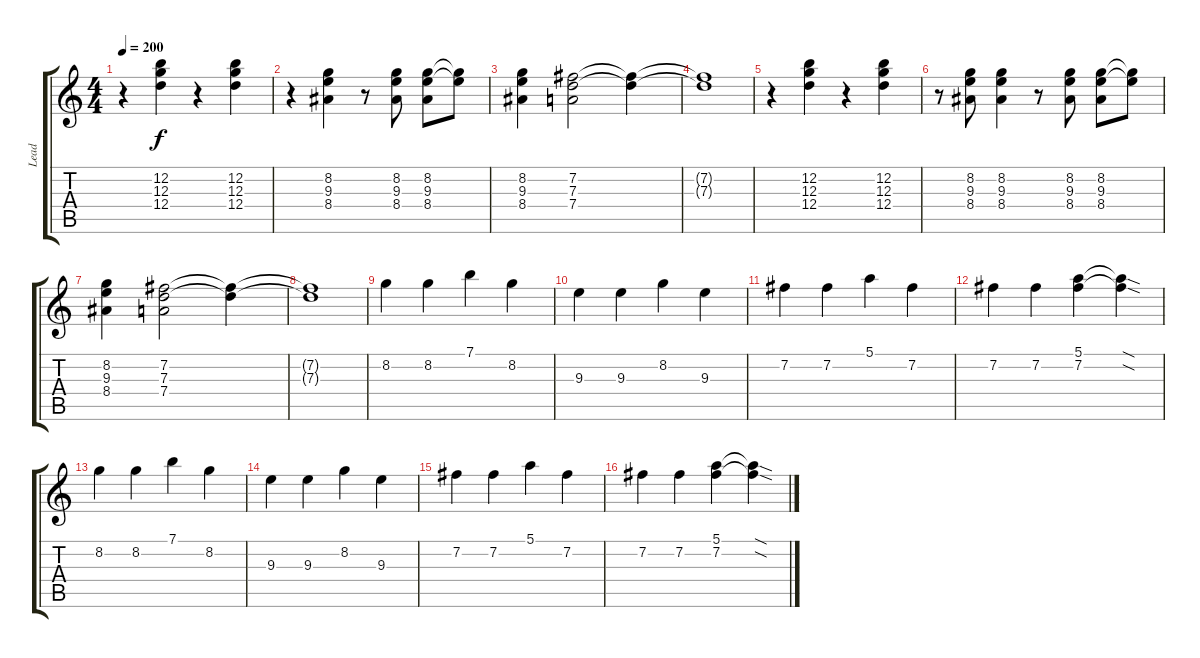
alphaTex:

\track ("Lead" "Lead") {instrument distortionguitar}
\staff {score tabs}
\tuning (E4 B3 G3 D3 A2 E2) {hide}
\ts (4 4)
\tempo 200
\clef g2
\ks c
r.4{dy f} (12.2 12.3 12.4).4 r.4 (12.2 12.3 12.4).4 |
r.4 (8.2 9.3 8.4).4 r.8 (8.2 9.3 8.4).8 (8.2 9.3 8.4).8 (8.2{t} 9.3{t}).8 |
(8.2 9.3 8.4).4 (7.2 7.3 7.4).2 (7.2{t} 7.3{t}).4 |
(7.2{t} 7.3{t}).1 |
r.4 (12.2 12.3 12.4).4 r.4 (12.2 12.3 12.4).4 |
r.8 (8.2 9.3 8.4).8 (8.2 9.3 8.4).4 r.8 (8.2 9.3 8.4).8 (8.2 9.3 8.4).8 (8.2{t} 9.3{t}).8 |
(8.2 9.3 8.4).4 (7.2 7.3 7.4).2 (7.2{t} 7.3{t}).4 |
(7.2{t} 7.3{t}).1 |
8.2.4 8.2.4 7.1.4 8.2.4 |
9.3.4 9.3.4 8.2.4 9.3.4 |
7.2.4 7.2.4 5.1.4 7.2.4 |
7.2.4 7.2.4 (5.1 7.2).4 (5.1{sod t} 7.2{sod t}).4 |
8.2.4 8.2.4 7.1.4 8.2.4 |
9.3.4 9.3.4 8.2.4 9.3.4 |
7.2.4 7.2.4 5.1.4 7.2.4 |
7.2.4 7.2.4 (5.1 7.2).4 (5.1{sod t} 7.2{sod t}).4
